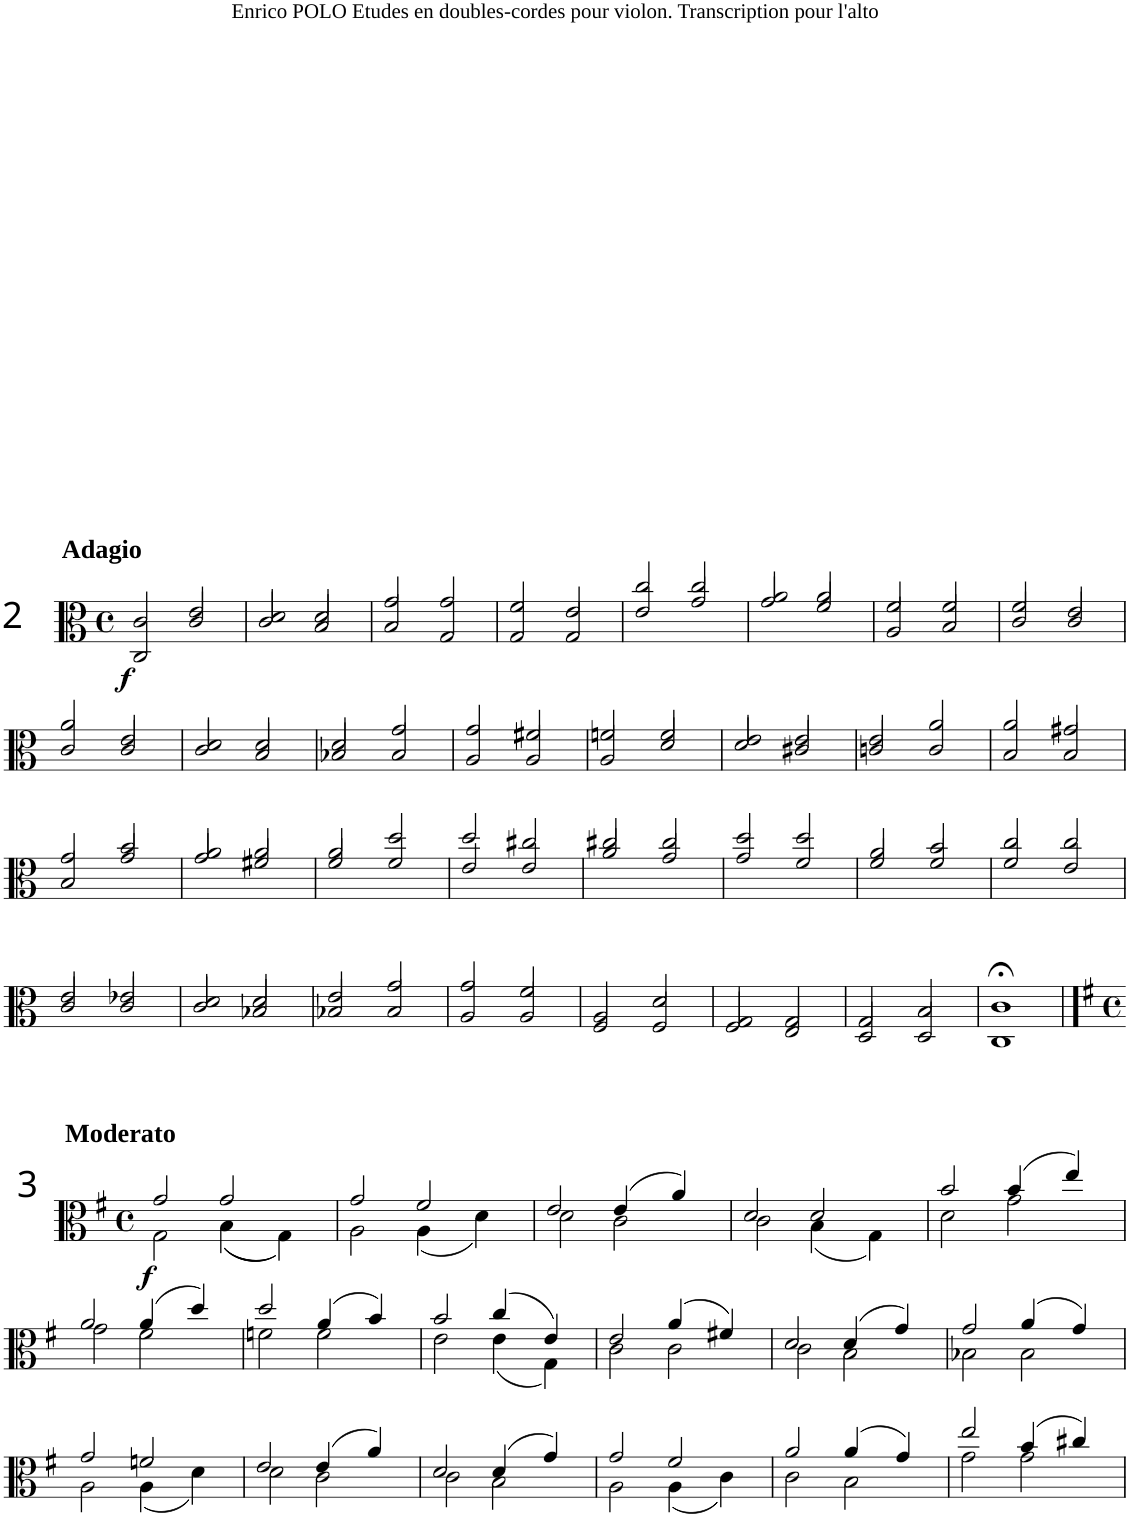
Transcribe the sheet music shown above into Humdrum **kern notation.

**kern	**dynam
*part1	*part1
*staff1	*staff1
*I"Viola	*
*I'Vla	*
*clefC3	*
*k[]	*
*M4/4	*
*met(c)	*
=1	=1
*^	*
!LO:TX:a:B:t=Adagio	!	!
!	!	!LO:DY:b
2c/	2C/	f
2e/	2c/	.
=2	=2	=2
2d/	2c/	.
2d/	2B/	.
=3	=3	=3
2g/	2B/	.
2g/	2G/	.
=4	=4	=4
2f/	2G/	.
2e/	2G/	.
=5	=5	=5
2cc/	2e/	.
2cc/	2g/	.
=6	=6	=6
2a/	2g/	.
2a/	2f/	.
=7	=7	=7
2f/	2A/	.
2f/	2B/	.
=8	=8	=8
2f/	2c/	.
2e/	2c/	.
!!LO:LB:g=z	!!
=9	=9	=9
2a/	2c/	.
2e/	2c/	.
=10	=10	=10
2d/	2c/	.
2d/	2B/	.
=11	=11	=11
2d/	2B-X/	.
2g/	2B-/	.
=12	=12	=12
2g/	2A/	.
2f#X/	2A/	.
=13	=13	=13
2fn/	2A/	.
2f/	2d/	.
=14	=14	=14
2e/	2d/	.
2e/	2c#X/	.
=15	=15	=15
2e/	2cn/	.
2a/	2c/	.
=16	=16	=16
2a/	2B/	.
2g#X/	2B/	.
!!LO:LB:g=z	!!
=17	=17	=17
2g/	2B/	.
2b/	2g/	.
=18	=18	=18
2a/	2g/	.
2a/	2f#X/	.
=19	=19	=19
2a/	2f/	.
2dd/	2f/	.
=20	=20	=20
2dd/	2e/	.
2cc#X/	2e/	.
=21	=21	=21
2cc#X/	2a/	.
2cc#/	2g/	.
=22	=22	=22
2dd/	2g/	.
2dd/	2f/	.
=23	=23	=23
2a/	2f/	.
2b/	2f/	.
=24	=24	=24
2cc/	2f/	.
2cc/	2e/	.
!!LO:LB:g=z	!!
=25	=25	=25
2e/	2c/	.
2e-X/	2c/	.
=26	=26	=26
2d/	2c/	.
2d/	2B-X/	.
=27	=27	=27
2e/	2B-X/	.
2g/	2B-/	.
=28	=28	=28
2g/	2A/	.
2f/	2A/	.
=29	=29	=29
2A/	2F/	.
2d/	2F/	.
=30	=30	=30
2G/	2F/	.
2G/	2E/	.
=31	=31	=31
2G/	2D/	.
2B/	2D/	.
=32	=32	=32
1c;<	1C	.
!!LO:LB:g=z	!!
==33	==33	==33
*k[f#]	*	*
*M4/4	*	*
*met(c)	*	*
!LO:TX:a:t=3	!	!
!LO:TX:a:B:t=Moderato	!	!
!	!	!LO:DY:b
2g/	2G\	f
2g/	((4B\	.
.	4G\))	.
=34	=34	=34
2g/	2A\	.
2f#/	(4A\	.
.	4d\)	.
=35	=35	=35
2e/	2d\	.
(4e/	2c\	.
4a/)	.	.
=36	=36	=36
2d/	2c\	.
2d/	(4B\	.
.	4G\)	.
=37	=37	=37
2b/	2d\	.
(4b/	2g\	.
4ee/)	.	.
!!LO:LB:g=z	!!
=38	=38	=38
2a/	2g\	.
(4a/	2f#\	.
4dd/)	.	.
=39	=39	=39
2dd/	2fn\	.
(4a/	2f\	.
4b/)	.	.
=40	=40	=40
2b/	2e\	.
(4cc/	(4e\	.
4e/)	4G\)	.
=41	=41	=41
2e/	2c\	.
(4a/	2c\	.
4f#X/)	.	.
=42	=42	=42
2d/	2c\	.
(4d/	2B\	.
4g/)	.	.
=43	=43	=43
2g/	2B-X\	.
(4a/	2B-\	.
4g/)	.	.
!!LO:LB:g=z	!!
=44	=44	=44
2g/	2A\	.
2fn/	(4A\	.
.	4d\)	.
=45	=45	=45
2e/	2d\	.
(4e/	2c\	.
4a/)	.	.
=46	=46	=46
2d/	2c\	.
(4d/	2B\	.
4g/)	.	.
=47	=47	=47
2g/	2A\	.
2f#/	(4A\	.
.	4c\)	.
=48	=48	=48
2a/	2c\	.
(4a/	2B\	.
4g/)	.	.
=49	=49	=49
2ee/	2g\	.
(4b/	2g\	.
4cc#X/)	.	.
*v	*v	*
=	=
*-	*-
